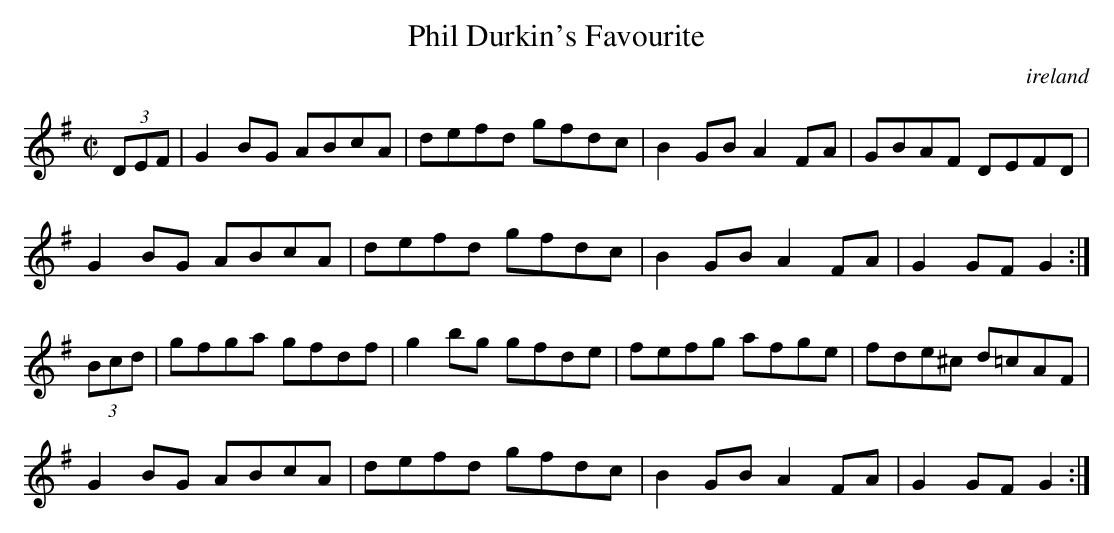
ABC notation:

X:1
T:Phil Durkin's Favourite
O:ireland
M:C|
L:1/8
K:G Major
(3DEF|G2BG ABcA|defd gfdc|B2GB A2FA|GBAF DEFD|!
G2BG ABcA|defd gfdc|B2GB A2FA|G2GF G2:|!
(3Bcd|gfga gfdf|g2bg gfde|fefg afge|fde^c d=cAF|!
G2BG ABcA|defd gfdc|B2GB A2FA|G2GF G2:|!
